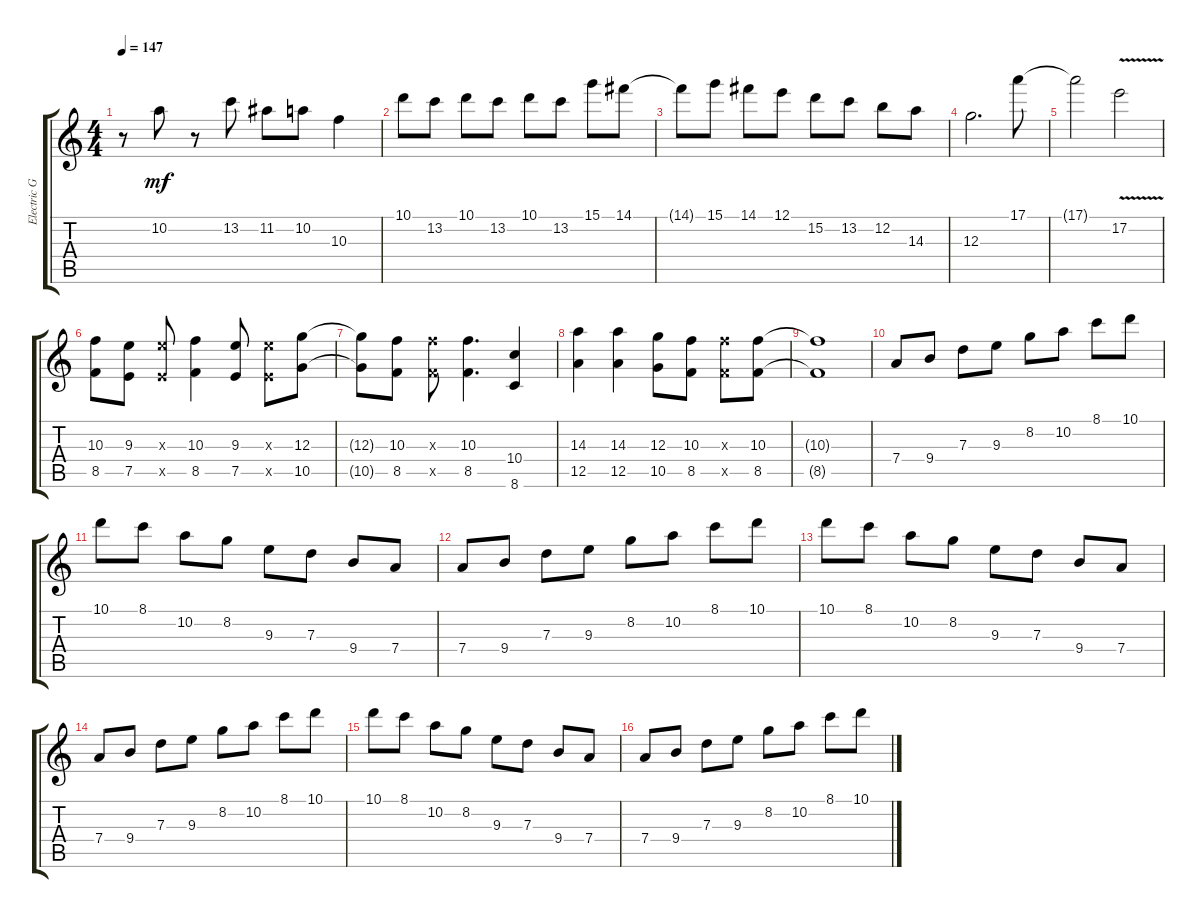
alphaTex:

\track ("Electric Guitar" "Electric G") {instrument overdrivenguitar}
\staff {score tabs}
\tuning (E4 B3 G3 D3 A2 E2) {hide}
\ts (4 4)
\tempo 147
\clef g2
\ks c
r.8{dy mf} 10.2.8 r.8 13.2.8 11.2.8 10.2.8 10.3.4 |
10.1.8 13.2.8 10.1.8 13.2.8 10.1.8 13.2.8 15.1.8 14.1.8 |
14.1{t}.8 15.1.8 14.1.8 12.1.8 15.2.8 13.2.8 12.2.8 14.3.8 |
12.3.2{d} 17.1.8 |
17.1{t}.2 17.2{v}.2 |
(10.3 8.5).8 (9.3 7.5).8 (9.3{x} 7.5{x}).8 (10.3 8.5).4 (9.3 7.5).8 (9.3{x} 7.5{x}).8 (12.3 10.5).8 |
(12.3{t} 10.5{t}).8 (10.3 8.5).8 (10.3{x} 8.5{x}).8 (10.3 8.5).4{d} (10.4 8.6).4 |
(14.3 12.5).4 (14.3 12.5).4 (12.3 10.5).8 (10.3 8.5).8 (10.3{x} 8.5{x}).8 (10.3 8.5).8 |
(10.3{t} 8.5{t}).1 |
7.4.8 9.4.8 7.3.8 9.3.8 8.2.8 10.2.8 8.1.8 10.1.8 |
10.1.8 8.1.8 10.2.8 8.2.8 9.3.8 7.3.8 9.4.8 7.4.8 |
7.4.8 9.4.8 7.3.8 9.3.8 8.2.8 10.2.8 8.1.8 10.1.8 |
10.1.8 8.1.8 10.2.8 8.2.8 9.3.8 7.3.8 9.4.8 7.4.8 |
7.4.8 9.4.8 7.3.8 9.3.8 8.2.8 10.2.8 8.1.8 10.1.8 |
10.1.8 8.1.8 10.2.8 8.2.8 9.3.8 7.3.8 9.4.8 7.4.8 |
7.4.8 9.4.8 7.3.8 9.3.8 8.2.8 10.2.8 8.1.8 10.1.8
